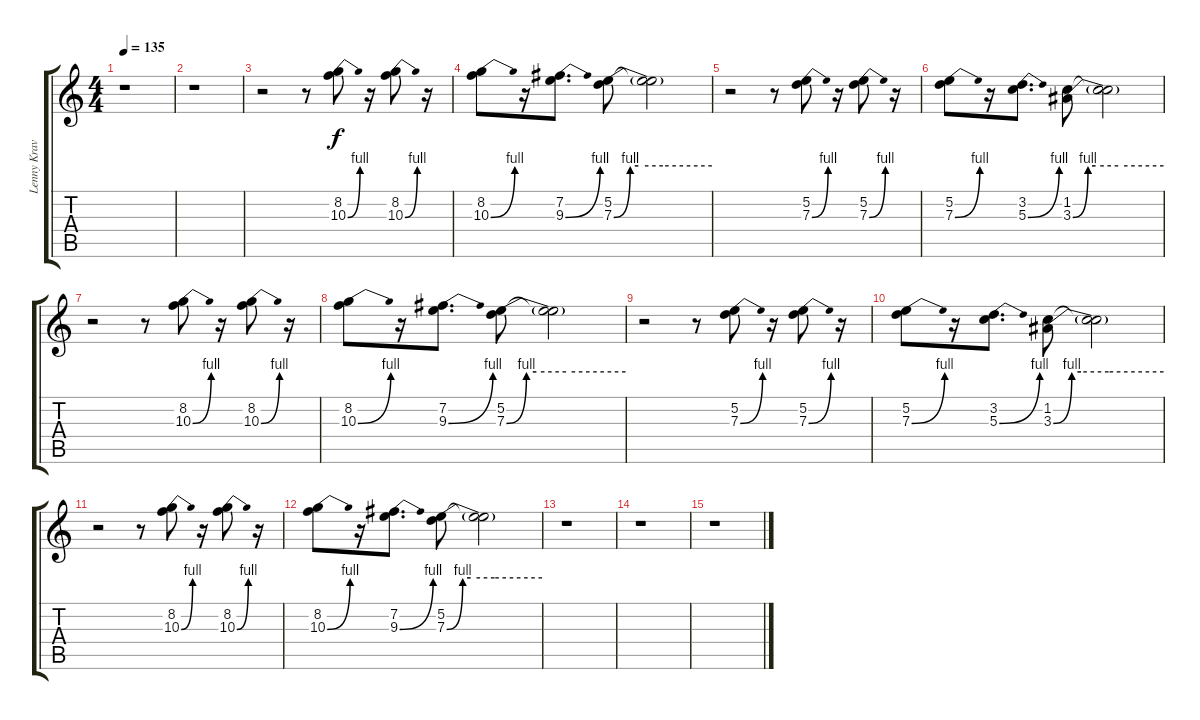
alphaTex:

\track ("Lenny Kravitz (lead)" "Lenny Krav") {instrument distortionguitar}
\staff {score tabs}
\tuning (E4 B3 G3 D3 A2 D2) {hide}
\ts (4 4)
\tempo 135
\clef g2
\ks c
r.1{dy f} |
r.1 |
r.2 r.8 (8.2 10.3{be (bend 0 0 60 4)}).8 r.16 (8.2 10.3{be (bend 0 0 60 4)}).8 r.16 |
(8.2 10.3{be (bend 0 0 60 4)}).8 r.16 (7.2 9.3{be (bend 0 0 60 4)}).8{d} (5.2 7.3{be (custom 0 0 10 4 15 4 30 4 60 4)}).8 (5.2{t} 7.3{t}).2 |
r.2 r.8 (5.2 7.3{be (bend 0 0 60 4)}).8 r.16 (5.2 7.3{be (bend 0 0 60 4)}).8 r.16 |
(5.2 7.3{be (bend 0 0 60 4)}).8 r.16 (3.2 5.3{be (bend 0 0 60 4)}).8{d} (1.2 3.3{be (custom 0 0 10 4 15 4 30 4 60 4)}).8 (1.2{t} 3.3{t}).2 |
r.2 r.8 (8.2 10.3{be (bend 0 0 60 4)}).8 r.16 (8.2 10.3{be (bend 0 0 60 4)}).8 r.16 |
(8.2 10.3{be (bend 0 0 60 4)}).8 r.16 (7.2 9.3{be (bend 0 0 60 4)}).8{d} (5.2 7.3{be (custom 0 0 10 4 15 4 30 4 60 4)}).8 (5.2{t} 7.3{t}).2 |
r.2 r.8 (5.2 7.3{be (bend 0 0 60 4)}).8 r.16 (5.2 7.3{be (bend 0 0 60 4)}).8 r.16 |
(5.2 7.3{be (bend 0 0 60 4)}).8 r.16 (3.2 5.3{be (bend 0 0 60 4)}).8{d} (1.2 3.3{be (custom 0 0 10 4 15 4 30 4 60 4)}).8 (1.2{t} 3.3{t}).2 |
r.2 r.8 (8.2 10.3{be (bend 0 0 60 4)}).8 r.16 (8.2 10.3{be (bend 0 0 60 4)}).8 r.16 |
(8.2 10.3{be (bend 0 0 60 4)}).8 r.16 (7.2 9.3{be (bend 0 0 60 4)}).8{d} (5.2 7.3{be (custom 0 0 10 4 15 4 30 4 60 4)}).8 (5.2{t} 7.3{t}).2 |
r.1 |
r.1 |
r.1
